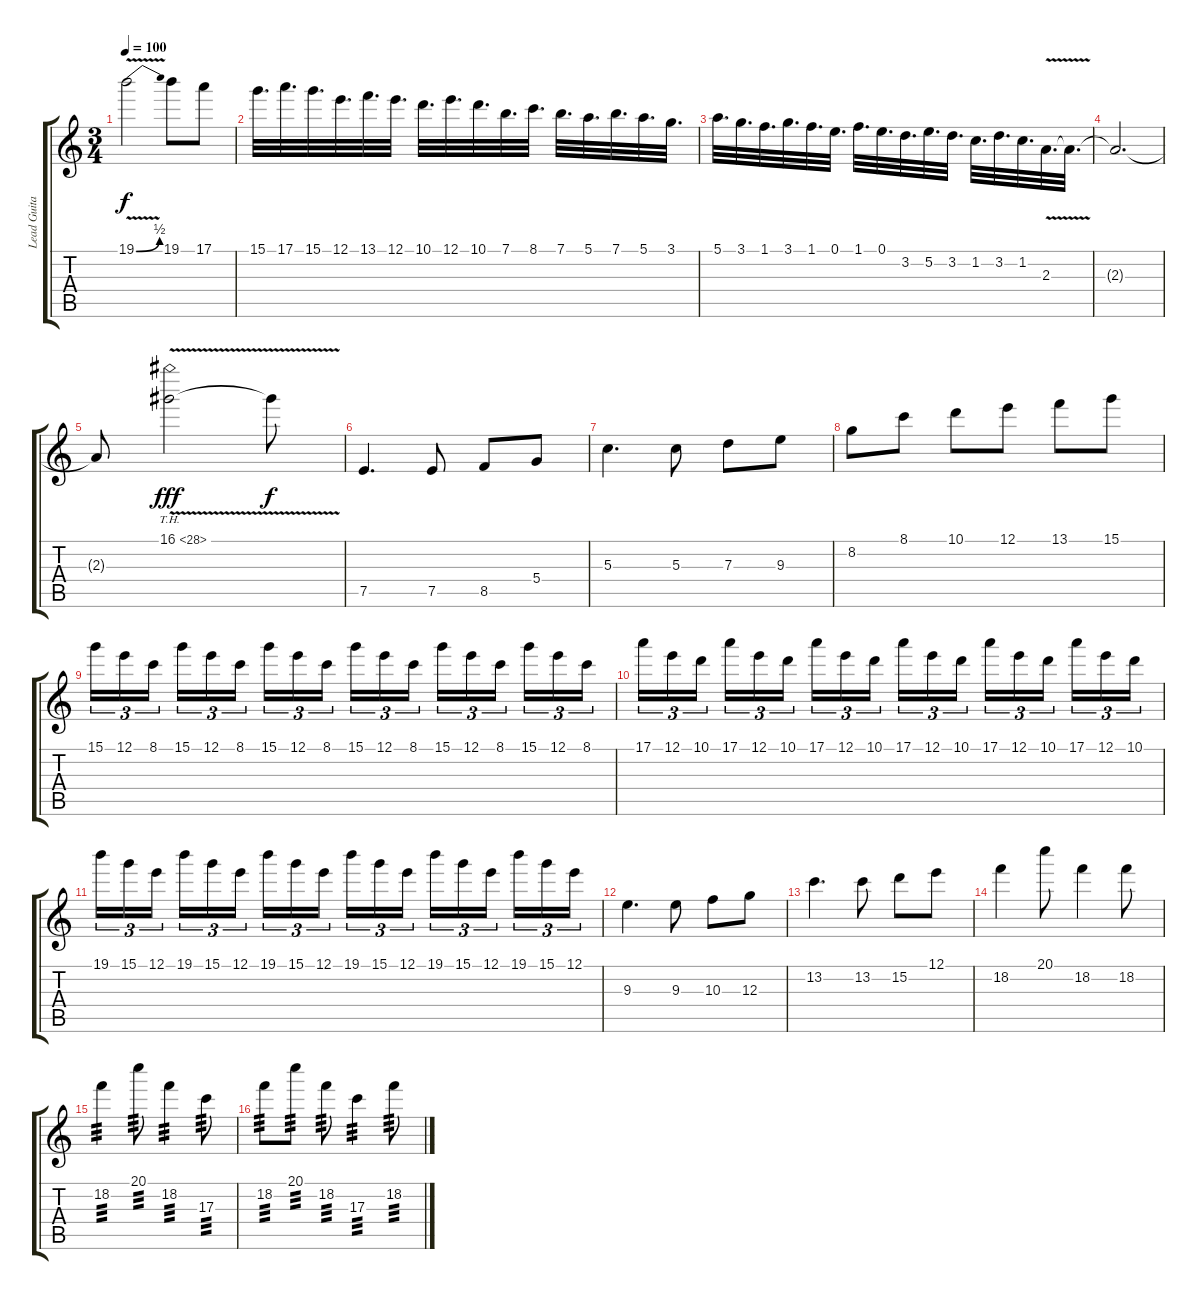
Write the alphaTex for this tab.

\track ("Lead Guitar" "Lead Guita") {instrument overdrivenguitar}
\staff {score tabs}
\tuning (E4 B3 G3 D3 A2 E2) {hide}
\ts (3 4)
\tempo 100
\clef g2
\ks c
19.1{be (bend 0 0 60 2) v}.2{dy f} 19.1.8 17.1.8 |
15.1.32{d} 17.1.32{d} 15.1.32{d} 12.1.32{d} 13.1.32{d} 12.1.32{d} 10.1.32{d} 12.1.32{d} 10.1.32{d} 7.1.32{d} 8.1.32{d} 7.1.32{d} 5.1.32{d} 7.1.32{d} 5.1.32{d} 3.1.32{d} |
5.1.32{d} 3.1.32{d} 1.1.32{d} 3.1.32{d} 1.1.32{d} 0.1.32{d} 1.1.32{d} 0.1.32{d} 3.2.32{d} 5.2.32{d} 3.2.32{d} 1.2.32{d} 3.2.32{d} 1.2.32{d} 2.3{v}.32{d} 2.3{t}.32{d} |
2.3{t}.2{d} |
2.3{t}.8 16.1{th 12 v}.2{dy fff} 16.1{t}.8{dy f} |
7.5.4{d} 7.5.8 8.5.8 5.4.8 |
5.3.4{d} 5.3.8 7.3.8 9.3.8 |
8.2.8 8.1.8 10.1.8 12.1.8 13.1.8 15.1.8 |
15.1.16{tu (3 2)} 12.1.16{tu (3 2)} 8.1.16{tu (3 2)} 15.1.16{tu (3 2)} 12.1.16{tu (3 2)} 8.1.16{tu (3 2)} 15.1.16{tu (3 2)} 12.1.16{tu (3 2)} 8.1.16{tu (3 2)} 15.1.16{tu (3 2)} 12.1.16{tu (3 2)} 8.1.16{tu (3 2)} 15.1.16{tu (3 2)} 12.1.16{tu (3 2)} 8.1.16{tu (3 2)} 15.1.16{tu (3 2)} 12.1.16{tu (3 2)} 8.1.16{tu (3 2)} |
17.1.16{tu (3 2)} 12.1.16{tu (3 2)} 10.1.16{tu (3 2)} 17.1.16{tu (3 2)} 12.1.16{tu (3 2)} 10.1.16{tu (3 2)} 17.1.16{tu (3 2)} 12.1.16{tu (3 2)} 10.1.16{tu (3 2)} 17.1.16{tu (3 2)} 12.1.16{tu (3 2)} 10.1.16{tu (3 2)} 17.1.16{tu (3 2)} 12.1.16{tu (3 2)} 10.1.16{tu (3 2)} 17.1.16{tu (3 2)} 12.1.16{tu (3 2)} 10.1.16{tu (3 2)} |
19.1.16{tu (3 2)} 15.1.16{tu (3 2)} 12.1.16{tu (3 2)} 19.1.16{tu (3 2)} 15.1.16{tu (3 2)} 12.1.16{tu (3 2)} 19.1.16{tu (3 2)} 15.1.16{tu (3 2)} 12.1.16{tu (3 2)} 19.1.16{tu (3 2)} 15.1.16{tu (3 2)} 12.1.16{tu (3 2)} 19.1.16{tu (3 2)} 15.1.16{tu (3 2)} 12.1.16{tu (3 2)} 19.1.16{tu (3 2)} 15.1.16{tu (3 2)} 12.1.16{tu (3 2)} |
9.3.4{d} 9.3.8 10.3.8 12.3.8 |
13.2.4{d} 13.2.8 15.2.8 12.1.8 |
18.2.4 20.1.8 18.2.4 18.2.8 |
18.2.4{tp 3} 20.1.8{tp 3} 18.2.4{tp 3} 17.3.8{tp 3} |
18.2.8{tp 3} 20.1.8{tp 3} 18.2.8{tp 3} 17.3.4{tp 3} 18.2.8{tp 3}
